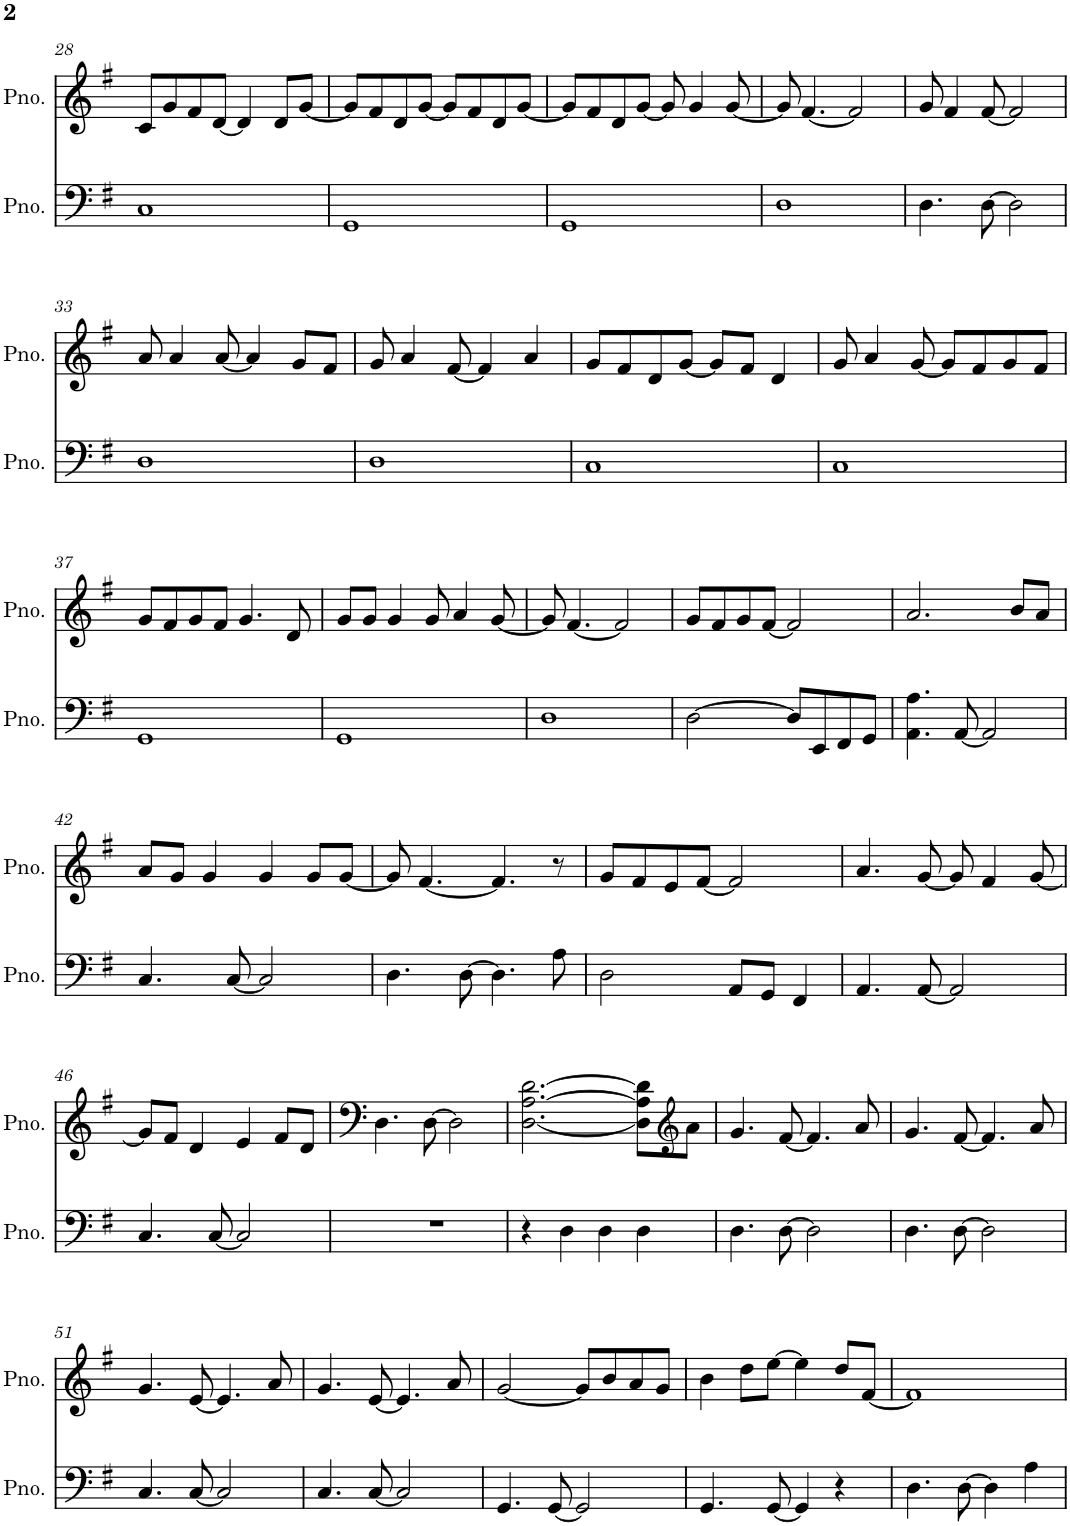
**kern	**kern
*part2	*part1
*staff2	*staff1
*I"Piano	*I"Piano
*I'Pno.	*I'Pno.
!!LO:PB:g=z
*clefG2	*clefF4
*k[f#]	*k[f#]
*M4/4	*M4/4
=28	=28
1C	8c/L
.	8g/
.	8f#/
.	[8d/J
.	4d/]
.	8d/L
.	[8g/J
=29	=29
1GG	8g/L]
.	8f#/
.	8d/
.	[8g/J
.	8g/L]
.	8f#/
.	8d/
.	[8g/J
=30	=30
1GG	8g/L]
.	8f#/
.	8d/
.	[8g/J
.	8g/]
.	4g/
.	[8g/
=31	=31
1D	8g/]
.	[4.f#/
.	2f#/]
=32	=32
4.D\	8g/
.	4f#/
[8D\	[8f#/
2D\]	2f#/]
!!LO:LB:g=z
=33	=33
1D	8a/
.	4a/
.	[8a/
.	4a/]
.	8g/L
.	8f#/J
=34	=34
1D	8g/
.	4a/
.	[8f#/
.	4f#/]
.	4a/
=35	=35
1C	8g/L
.	8f#/
.	8d/
.	[8g/J
.	8g/L]
.	8f#/J
.	4d/
=36	=36
1C	8g/
.	4a/
.	[8g/
.	8g/L]
.	8f#/
.	8g/
.	8f#/J
!!LO:LB:g=z
=37	=37
1GG	8g/L
.	8f#/
.	8g/
.	8f#/J
.	4.g/
.	8d/
=38	=38
1GG	8g/L
.	8g/J
.	4g/
.	8g/
.	4a/
.	[8g/
=39	=39
1D	8g/]
.	[4.f#/
.	2f#/]
=40	=40
[2D\	8g/L
.	8f#/
.	8g/
.	[8f#/J
8D/L]	2f#/]
8EE/	.
8FF#/	.
8GG/J	.
=41	=41
4.AA\ 4.A\	2.a/
[8AA/	.
2AA/]	.
.	8b/L
.	8a/J
!!LO:LB:g=z
=42	=42
4.C/	8a/L
.	8g/J
.	4g/
[8C/	.
2C/]	4g/
.	8g/L
.	[8g/J
=43	=43
4.D\	8g/]
.	[4.f#/
[8D\	.
4.D\]	4.f#/]
8A\	8r
=44	=44
2D\	8g/L
.	8f#/
.	8e/
.	[8f#/J
8AA/L	2f#/]
8GG/J	.
4FF#/	.
=45	=45
4.AA/	4.a/
[8AA/	[8g/
2AA/]	8g/]
.	4f#/
.	[8g/
!!LO:LB:g=z
=46	=46
4.C/	8g/L]
.	8f#/J
.	4d/
[8C/	.
2C/]	4e/
.	8f#/L
.	8d/J
=47	=47
1r	4.D\
.	[8D\
.	2D\]
=48	=48
4r	[2.D\ [2.A\ [2.d\
4D\	.
4D\	.
4D\	8D\] 8A\] 8d\]L
*	*clefG2
.	8a\J
=49	=49
4.D\	4.g/
[8D\	[8f#/
2D\]	4.f#/]
.	8a/
=50	=50
4.D\	4.g/
[8D\	[8f#/
2D\]	4.f#/]
.	8a/
!!LO:LB:g=z
=51	=51
4.C/	4.g/
[8C/	[8e/
2C/]	4.e/]
.	8a/
=52	=52
4.C/	4.g/
[8C/	[8e/
2C/]	4.e/]
.	8a/
=53	=53
4.GG/	[2g/
[8GG/	.
2GG/]	8g/L]
.	8b/
.	8a/
.	8g/J
=54	=54
4.GG/	4b\
.	8dd\L
[8GG/	[8ee\J
4GG/]	4ee\]
4r	8dd/L
.	[8f#/J
=55	=55
4.D\	1f#]
[8D\	.
4D\]	.
4A\	.
=	=
*-	*-
